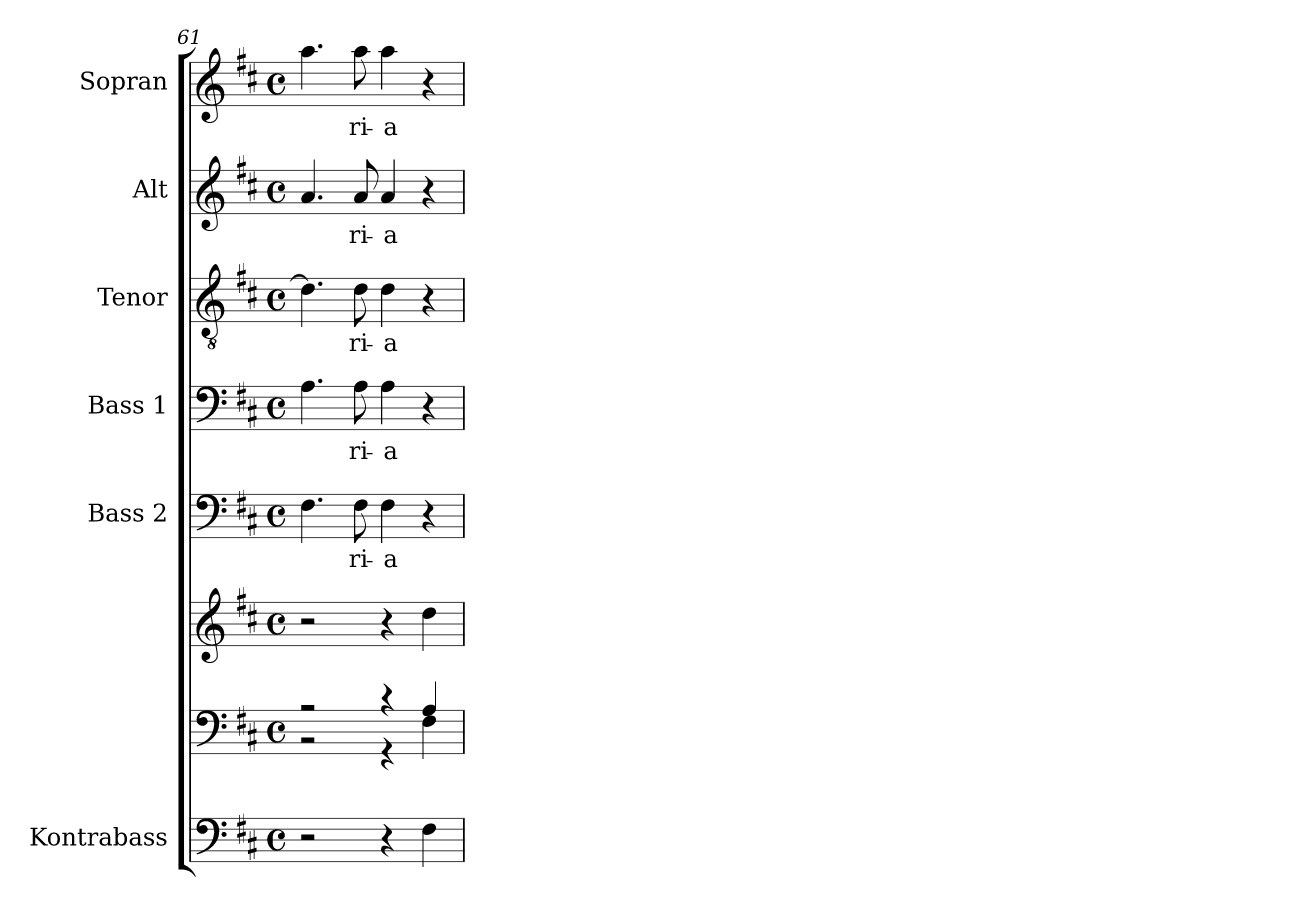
**kern	**kern	**kern	**kern	**text	**kern	**text	**kern	**text	**kern	**text	**kern	**text
*part7	*part6	*part6	*part5	*part5	*part4	*part4	*part3	*part3	*part2	*part2	*part1	*part1
*staff8	*staff7	*staff6	*staff5	*staff5	*staff4	*staff4	*staff3	*staff3	*staff2	*staff2	*staff1	*staff1
*I"Kontrabass	*	*	*I"Bass 2	*	*I"Bass 1	*	*I"Tenor	*	*I"Alt	*	*I"Sopran	*
*I'Kb.	*	*	*I'B. 2	*	*I'B. 1	*	*I'T.	*	*I'A.	*	*I'S.	*
*clefF4	*clefF4	*clefG2	*clefF4	*	*clefF4	*	*clefGv2	*	*clefG2	*	*clefG2	*
*ITrd7c12	*	*	*	*	*	*	*	*	*	*	*	*
*k[f#c#]	*k[f#c#]	*k[f#c#]	*k[f#c#]	*	*k[f#c#]	*	*k[f#c#]	*	*k[f#c#]	*	*k[f#c#]	*
*D:	*D:	*D:	*D:	*	*D:	*	*D:	*	*D:	*	*D:	*
*M4/4	*M4/4	*M4/4	*M4/4	*	*M4/4	*	*M4/4	*	*M4/4	*	*M4/4	*
*met(c)	*met(c)	*met(c)	*met(c)	*	*met(c)	*	*met(c)	*	*met(c)	*	*met(c)	*
=61	=61	=61	=61	=61	=61	=61	=61	=61	=61	=61	=61	=61
*	*^	*	*	*	*	*	*	*	*	*	*	*
2r	2r	2r	2r	4.F#\	.	4.A\	.	4.d\]	.	4.a/	.	4.aa\	.
!	!	!	!	!	!LO:LY:b	!	!LO:LY:b	!	!LO:LY:b	!	!LO:LY:b	!	!LO:LY:b
.	.	.	.	8F#\	-ri-	8A\	-ri-	8d\	-ri-	8a/	-ri-	8aa\	-ri-
!	!	!	!	!	!LO:LY:b	!	!LO:LY:b	!	!LO:LY:b	!	!LO:LY:b	!	!LO:LY:b
4r	4r	4r	4r	4F#\	-a	4A\	-a	4d\	-a	4a/	-a	4aa\	-a
4FF#\	4A/	4F#\	4dd\	4r	.	4r	.	4r	.	4r	.	4r	.
*	*v	*v	*	*	*	*	*	*	*	*	*	*	*
=	=	=	=	=	=	=	=	=	=	=	=	=
*-	*-	*-	*-	*-	*-	*-	*-	*-	*-	*-	*-	*-
